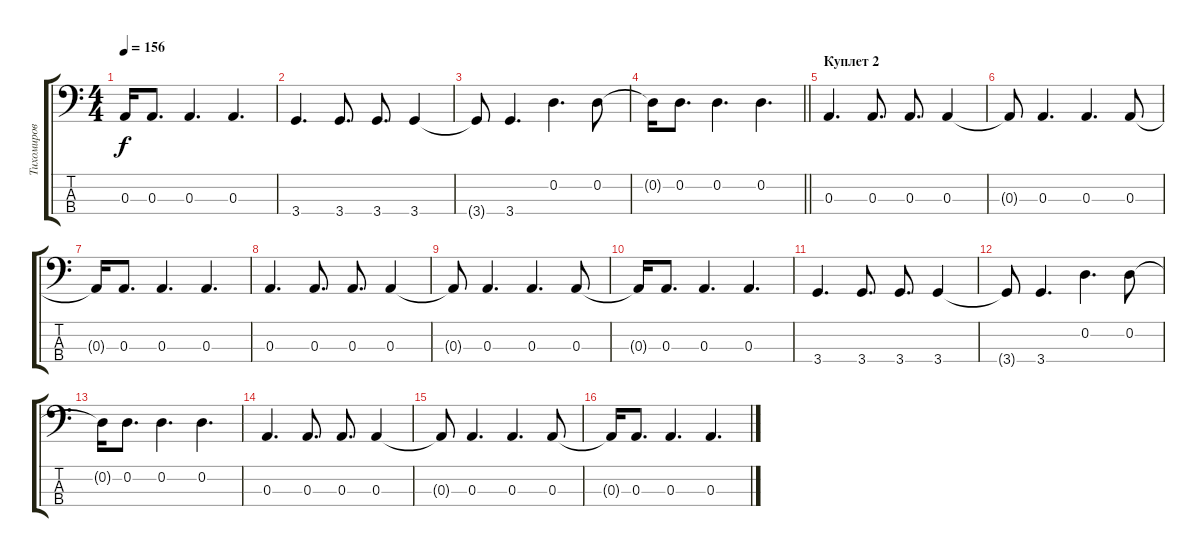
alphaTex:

\track ("Тихомиров (Бас)" "Тихомиров ") {instrument electricbassfinger}
\staff {score tabs}
\tuning (G2 D2 A1 E1) {hide}
\ts (4 4)
\tempo 156
\clef f4
\ks c
0.3{t}.16{dy f} 0.3.8{d} 0.3.4{d} 0.3.4{d} |
3.4.4{d} 3.4.8{d} 3.4.8{d} 3.4.4 |
3.4{t}.8 3.4.4{d} 0.2.4{d} 0.2.8 |
\barLineRight lightlight
0.2{t}.16 0.2.8{d} 0.2.4{d} 0.2.4{d} |
\section ("" "Куплет 2")
0.3.4{d} 0.3.8{d} 0.3.8{d} 0.3.4 |
0.3{t}.8 0.3.4{d} 0.3.4{d} 0.3.8 |
0.3{t}.16 0.3.8{d} 0.3.4{d} 0.3.4{d} |
0.3.4{d} 0.3.8{d} 0.3.8{d} 0.3.4 |
0.3{t}.8 0.3.4{d} 0.3.4{d} 0.3.8 |
0.3{t}.16 0.3.8{d} 0.3.4{d} 0.3.4{d} |
3.4.4{d} 3.4.8{d} 3.4.8{d} 3.4.4 |
3.4{t}.8 3.4.4{d} 0.2.4{d} 0.2.8 |
0.2{t}.16 0.2.8{d} 0.2.4{d} 0.2.4{d} |
0.3.4{d} 0.3.8{d} 0.3.8{d} 0.3.4 |
0.3{t}.8 0.3.4{d} 0.3.4{d} 0.3.8 |
0.3{t}.16 0.3.8{d} 0.3.4{d} 0.3.4{d}
